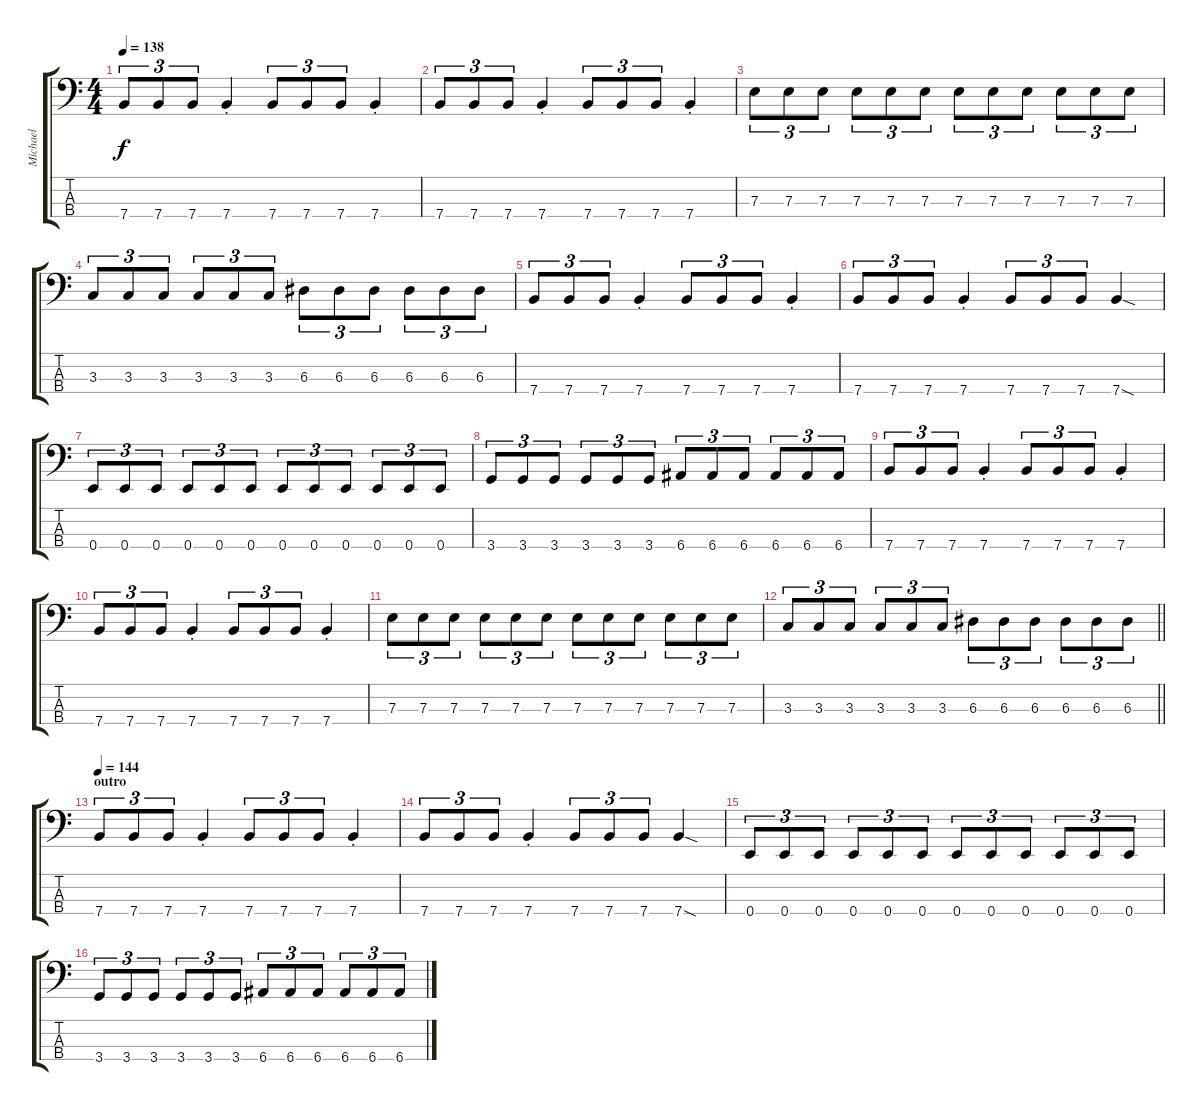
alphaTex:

\track ("Michael" "Michael") {instrument electricbassfinger}
\staff {score tabs}
\tuning (G2 D2 A1 E1) {hide}
\ts (4 4)
\tempo 138
\clef f4
\ks c
7.4.8{tu (3 2) dy f} 7.4.8{tu (3 2)} 7.4.8{tu (3 2)} 7.4{st}.4 7.4.8{tu (3 2)} 7.4.8{tu (3 2)} 7.4.8{tu (3 2)} 7.4{st}.4 |
7.4.8{tu (3 2)} 7.4.8{tu (3 2)} 7.4.8{tu (3 2)} 7.4{st}.4 7.4.8{tu (3 2)} 7.4.8{tu (3 2)} 7.4.8{tu (3 2)} 7.4{st}.4 |
7.3.8{tu (3 2)} 7.3.8{tu (3 2)} 7.3.8{tu (3 2)} 7.3.8{tu (3 2)} 7.3.8{tu (3 2)} 7.3.8{tu (3 2)} 7.3.8{tu (3 2)} 7.3.8{tu (3 2)} 7.3.8{tu (3 2)} 7.3.8{tu (3 2)} 7.3.8{tu (3 2)} 7.3.8{tu (3 2)} |
3.3.8{tu (3 2)} 3.3.8{tu (3 2)} 3.3.8{tu (3 2)} 3.3.8{tu (3 2)} 3.3.8{tu (3 2)} 3.3.8{tu (3 2)} 6.3.8{tu (3 2)} 6.3.8{tu (3 2)} 6.3.8{tu (3 2)} 6.3.8{tu (3 2)} 6.3.8{tu (3 2)} 6.3.8{tu (3 2)} |
7.4.8{tu (3 2)} 7.4.8{tu (3 2)} 7.4.8{tu (3 2)} 7.4{st}.4 7.4.8{tu (3 2)} 7.4.8{tu (3 2)} 7.4.8{tu (3 2)} 7.4{st}.4 |
7.4.8{tu (3 2)} 7.4.8{tu (3 2)} 7.4.8{tu (3 2)} 7.4{st}.4 7.4.8{tu (3 2)} 7.4.8{tu (3 2)} 7.4.8{tu (3 2)} 7.4{sod}.4 |
0.4.8{tu (3 2)} 0.4.8{tu (3 2)} 0.4.8{tu (3 2)} 0.4.8{tu (3 2)} 0.4.8{tu (3 2)} 0.4.8{tu (3 2)} 0.4.8{tu (3 2)} 0.4.8{tu (3 2)} 0.4.8{tu (3 2)} 0.4.8{tu (3 2)} 0.4.8{tu (3 2)} 0.4.8{tu (3 2)} |
3.4.8{tu (3 2)} 3.4.8{tu (3 2)} 3.4.8{tu (3 2)} 3.4.8{tu (3 2)} 3.4.8{tu (3 2)} 3.4.8{tu (3 2)} 6.4.8{tu (3 2)} 6.4.8{tu (3 2)} 6.4.8{tu (3 2)} 6.4.8{tu (3 2)} 6.4.8{tu (3 2)} 6.4.8{tu (3 2)} |
7.4.8{tu (3 2)} 7.4.8{tu (3 2)} 7.4.8{tu (3 2)} 7.4{st}.4 7.4.8{tu (3 2)} 7.4.8{tu (3 2)} 7.4.8{tu (3 2)} 7.4{st}.4 |
7.4.8{tu (3 2)} 7.4.8{tu (3 2)} 7.4.8{tu (3 2)} 7.4{st}.4 7.4.8{tu (3 2)} 7.4.8{tu (3 2)} 7.4.8{tu (3 2)} 7.4{st}.4 |
7.3.8{tu (3 2)} 7.3.8{tu (3 2)} 7.3.8{tu (3 2)} 7.3.8{tu (3 2)} 7.3.8{tu (3 2)} 7.3.8{tu (3 2)} 7.3.8{tu (3 2)} 7.3.8{tu (3 2)} 7.3.8{tu (3 2)} 7.3.8{tu (3 2)} 7.3.8{tu (3 2)} 7.3.8{tu (3 2)} |
\barLineRight lightlight
3.3.8{tu (3 2)} 3.3.8{tu (3 2)} 3.3.8{tu (3 2)} 3.3.8{tu (3 2)} 3.3.8{tu (3 2)} 3.3.8{tu (3 2)} 6.3.8{tu (3 2)} 6.3.8{tu (3 2)} 6.3.8{tu (3 2)} 6.3.8{tu (3 2)} 6.3.8{tu (3 2)} 6.3.8{tu (3 2)} |
\section ("" "outro")
\tempo 144
7.4.8{tu (3 2) volume 12} 7.4.8{tu (3 2)} 7.4.8{tu (3 2)} 7.4{st}.4 7.4.8{tu (3 2)} 7.4.8{tu (3 2)} 7.4.8{tu (3 2)} 7.4{st}.4 |
7.4.8{tu (3 2)} 7.4.8{tu (3 2)} 7.4.8{tu (3 2)} 7.4{st}.4 7.4.8{tu (3 2)} 7.4.8{tu (3 2)} 7.4.8{tu (3 2)} 7.4{sod}.4 |
0.4.8{tu (3 2)} 0.4.8{tu (3 2)} 0.4.8{tu (3 2)} 0.4.8{tu (3 2)} 0.4.8{tu (3 2)} 0.4.8{tu (3 2)} 0.4.8{tu (3 2)} 0.4.8{tu (3 2)} 0.4.8{tu (3 2)} 0.4.8{tu (3 2)} 0.4.8{tu (3 2)} 0.4.8{tu (3 2)} |
3.4.8{tu (3 2)} 3.4.8{tu (3 2)} 3.4.8{tu (3 2)} 3.4.8{tu (3 2)} 3.4.8{tu (3 2)} 3.4.8{tu (3 2)} 6.4.8{tu (3 2)} 6.4.8{tu (3 2)} 6.4.8{tu (3 2)} 6.4.8{tu (3 2)} 6.4.8{tu (3 2)} 6.4.8{tu (3 2)}
